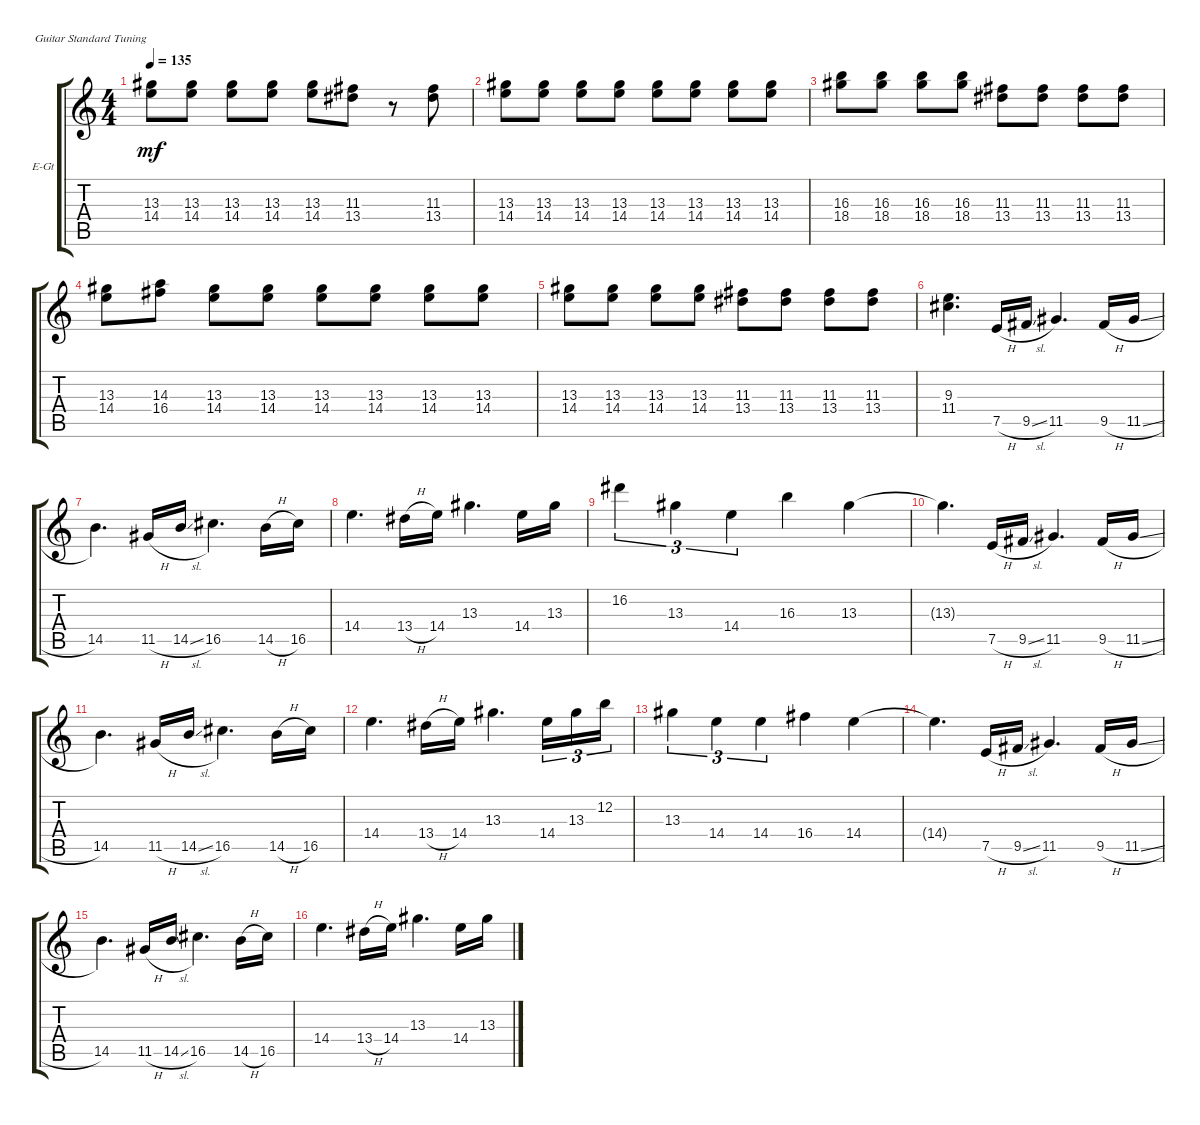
\defaultSystemsLayout 4
\bracketExtendMode groupsimilarinstruments
\firstSystemTrackNameOrientation horizontal
\otherSystemsTrackNameOrientation horizontal
\track ("Electric Guitar" "E-Gt") {instrument electricguitarclean}
\staff {score tabs}
\tuning (E4 B3 G3 D3 A2 E2)
\ts (4 4)
\tempo 135
\clef g2
\ks c
(14.4 13.3).8{dy mf} (14.4 13.3).8 (14.4 13.3).8 (14.4 13.3).8 (14.4 13.3).8 (11.3 13.4).8 r.8 (13.4 11.3).8 |
(14.4 13.3).8 (14.4 13.3).8 (14.4 13.3).8 (14.4 13.3).8 (14.4 13.3).8 (14.4 13.3).8 (14.4 13.3).8 (14.4 13.3).8 |
(18.4 16.3).8 (18.4 16.3).8 (18.4 16.3).8 (18.4 16.3).8 (13.4 11.3).8 (13.4 11.3).8 (13.4 11.3).8 (13.4 11.3).8 |
(14.4 13.3).8 (16.4 14.3).8 (14.4 13.3).8 (14.4 13.3).8 (14.4 13.3).8 (14.4 13.3).8 (14.4 13.3).8 (14.4 13.3).8 |
(14.4 13.3).8 (14.4 13.3).8 (14.4 13.3).8 (14.4 13.3).8 (13.4 11.3).8 (13.4 11.3).8 (13.4 11.3).8 (13.4 11.3).8 |
(11.4 9.3).4{d} 7.5{h}.16 9.5{sl}.16 11.5.4{d} 9.5{h}.16 11.5{sl}.16 |
14.5.4{d} 11.5{h}.16 14.5{sl}.16 16.5.4{d} 14.5{h}.16 16.5.16 |
14.4.4{d} 13.4{h}.16 14.4.16 13.3.4{d} 14.4.16 13.3.16 |
16.2.4{tu (3 2)} 13.3.4{tu (3 2)} 14.4.4{tu (3 2)} 16.3.4 13.3.4 |
13.3{t}.4{d} 7.5{h}.16 9.5{sl}.16 11.5.4{d} 9.5{h}.16 11.5{sl}.16 |
14.5.4{d} 11.5{h}.16 14.5{sl}.16 16.5.4{d} 14.5{h}.16 16.5.16 |
14.4.4{d} 13.4{h}.16 14.4.16 13.3.4{d} 14.4.16{tu (3 2)} 13.3.16{tu (3 2)} 12.2.16{tu (3 2)} |
13.3.4{tu (3 2)} 14.4.4{tu (3 2)} 14.4.4{tu (3 2)} 16.4.4 14.4.4 |
14.4{t}.4{d} 7.5{h}.16 9.5{sl}.16 11.5.4{d} 9.5{h}.16 11.5{sl}.16 |
14.5.4{d} 11.5{h}.16 14.5{sl}.16 16.5.4{d} 14.5{h}.16 16.5.16 |
14.4.4{d} 13.4{h}.16 14.4.16 13.3.4{d} 14.4.16 13.3.16
